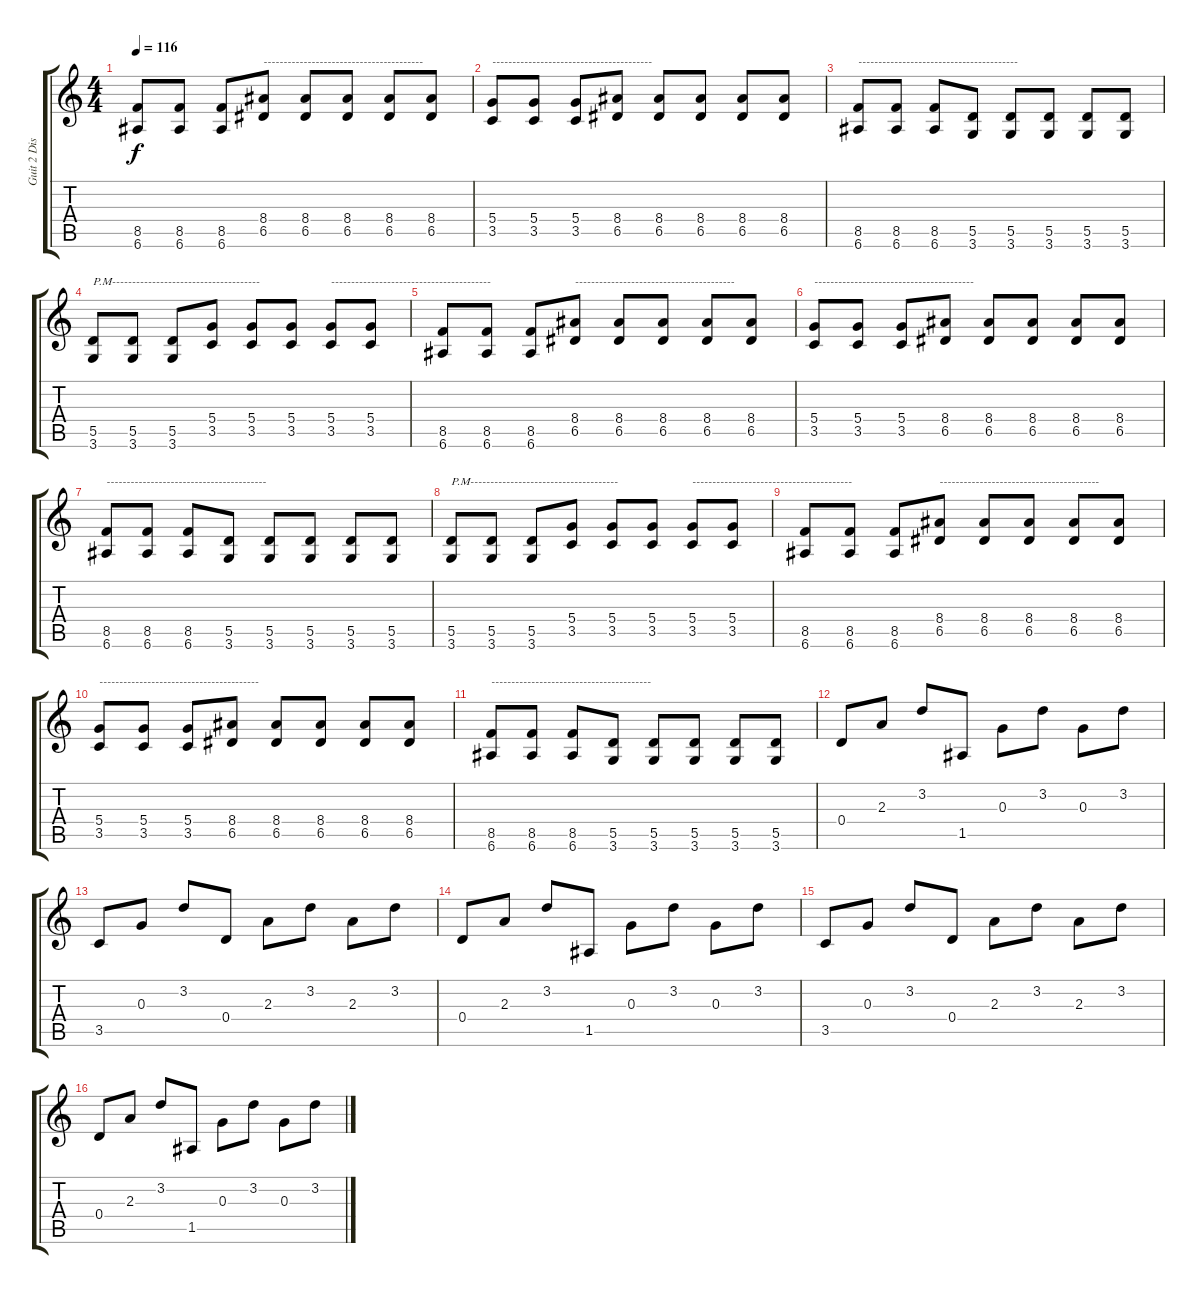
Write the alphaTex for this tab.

\track ("Guit 2 Dist" "Guit 2 Dis") {instrument distortionguitar}
\staff {score tabs}
\tuning (E4 B3 G3 D3 A2 E2) {hide}
\ts (4 4)
\tempo 116
\clef g2
\ks c
(8.5 6.6).8{dy f} (8.5 6.6).8 (8.5 6.6).8 (8.4 6.5).8{txt "----------------------------------------"} (8.4 6.5).8 (8.4 6.5).8 (8.4 6.5).8 (8.4 6.5).8 |
(5.4 3.5).8{txt "----------------------------------------"} (5.4 3.5).8 (5.4 3.5).8 (8.4 6.5).8 (8.4 6.5).8 (8.4 6.5).8 (8.4 6.5).8 (8.4 6.5).8 |
(8.5 6.6).8{txt "----------------------------------------"} (8.5 6.6).8 (8.5 6.6).8 (5.5 3.6).8 (5.5 3.6).8 (5.5 3.6).8 (5.5 3.6).8 (5.5 3.6).8 |
(5.5 3.6).8{txt "P.M-------------------------------------"} (5.5 3.6).8 (5.5 3.6).8 (5.4 3.5).8 (5.4 3.5).8 (5.4 3.5).8 (5.4 3.5).8{txt "----------------------------------------"} (5.4 3.5).8 |
(8.5 6.6).8 (8.5 6.6).8 (8.5 6.6).8 (8.4 6.5).8{txt "----------------------------------------"} (8.4 6.5).8 (8.4 6.5).8 (8.4 6.5).8 (8.4 6.5).8 |
(5.4 3.5).8{txt "----------------------------------------"} (5.4 3.5).8 (5.4 3.5).8 (8.4 6.5).8 (8.4 6.5).8 (8.4 6.5).8 (8.4 6.5).8 (8.4 6.5).8 |
(8.5 6.6).8{txt "----------------------------------------"} (8.5 6.6).8 (8.5 6.6).8 (5.5 3.6).8 (5.5 3.6).8 (5.5 3.6).8 (5.5 3.6).8 (5.5 3.6).8 |
(5.5 3.6).8{txt "P.M-------------------------------------"} (5.5 3.6).8 (5.5 3.6).8 (5.4 3.5).8 (5.4 3.5).8 (5.4 3.5).8 (5.4 3.5).8{txt "----------------------------------------"} (5.4 3.5).8 |
(8.5 6.6).8 (8.5 6.6).8 (8.5 6.6).8 (8.4 6.5).8{txt "----------------------------------------"} (8.4 6.5).8 (8.4 6.5).8 (8.4 6.5).8 (8.4 6.5).8 |
(5.4 3.5).8{txt "----------------------------------------"} (5.4 3.5).8 (5.4 3.5).8 (8.4 6.5).8 (8.4 6.5).8 (8.4 6.5).8 (8.4 6.5).8 (8.4 6.5).8 |
(8.5 6.6).8{txt "----------------------------------------"} (8.5 6.6).8 (8.5 6.6).8 (5.5 3.6).8 (5.5 3.6).8 (5.5 3.6).8 (5.5 3.6).8 (5.5 3.6).8 |
0.4.8 2.3.8 3.2.8 1.5.8 0.3.8 3.2.8 0.3.8 3.2.8 |
3.5.8 0.3.8 3.2.8 0.4.8 2.3.8 3.2.8 2.3.8 3.2.8 |
0.4.8 2.3.8 3.2.8 1.5.8 0.3.8 3.2.8 0.3.8 3.2.8 |
3.5.8 0.3.8 3.2.8 0.4.8 2.3.8 3.2.8 2.3.8 3.2.8 |
0.4.8 2.3.8 3.2.8 1.5.8 0.3.8 3.2.8 0.3.8 3.2.8
